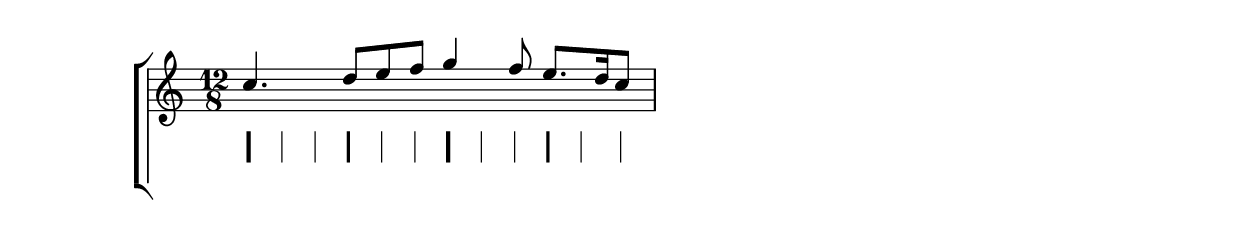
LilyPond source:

%% Do not edit this file; it is automatically
%% generated from LSR http://lsr.dsi.unimi.it
%% This file is in the public domain.
\version "2.13.16"

\header {
  lsrtags = "editorial-annotations"

%% Translation of GIT committish: 5a7301fc350ffc3ab5bd3a2084c91666c9e9a549
  texidoces = "
Se pueden trazar líneas verticales normales entre pentagramas para
mostrar la relación entre notas; sin embargo, en caso de música
monofónica, podemos hacer invisible el segundo pentagrama, y que
las líneas sean más cortas, como en este fragmento de código.

"
  doctitlees = "Líneas de rejilla: destacar ritmos y la relación temporal entre notas"

  texidoc = "
Regular vertical lines can be drawn between staves to show note
synchronization; however, in case of monophonic music, you may want to
make the second stave invisible, and make the lines shorter like in
this snippet.

"
  doctitle = "Grid lines: emphasizing rhythms and notes synchronization"
} % begin verbatim

\score {
  \new ChoirStaff {
    \relative c'' <<
      \new Staff {
        \time 12/8
        \stemUp
        c4. d8 e8 f g4 f8 e8. d16 c8
      }
      \new Staff {
        % hides staff and notes so that only the grid lines are visible
        \hideNotes
        \override Staff.BarLine #'transparent = ##t
        \override Staff.StaffSymbol #'line-count = #0
        \override Staff.TimeSignature #'transparent = ##t
        \override Staff.Clef #'transparent = ##t

        % dummy notes to force regular note spacing
        \once  \override Score.GridLine #'thickness = #4.0
        c8 c c
        \once  \override Score.GridLine #'thickness = #3.0
        c8 c c
        \once  \override Score.GridLine #'thickness = #4.0
        c8 c c
        \once  \override Score.GridLine #'thickness = #3.0
        c8 c c
      }
    >>
  }
  \layout {
    \context {
      \Score
      \consists "Grid_line_span_engraver"
      % center grid lines horizontally below note heads
      \override NoteColumn #'X-offset = #-0.5
    }
    \context {
      \Staff
      \consists "Grid_point_engraver"
      gridInterval = #(ly:make-moment 1 8)
      % set line length and positioning:
      % two staff spaces above center line on hidden staff
      % to four spaces below center line on visible staff
      \override GridPoint #'Y-extent = #'(2 . -4)
    }
    ragged-right = ##t
  }
}

